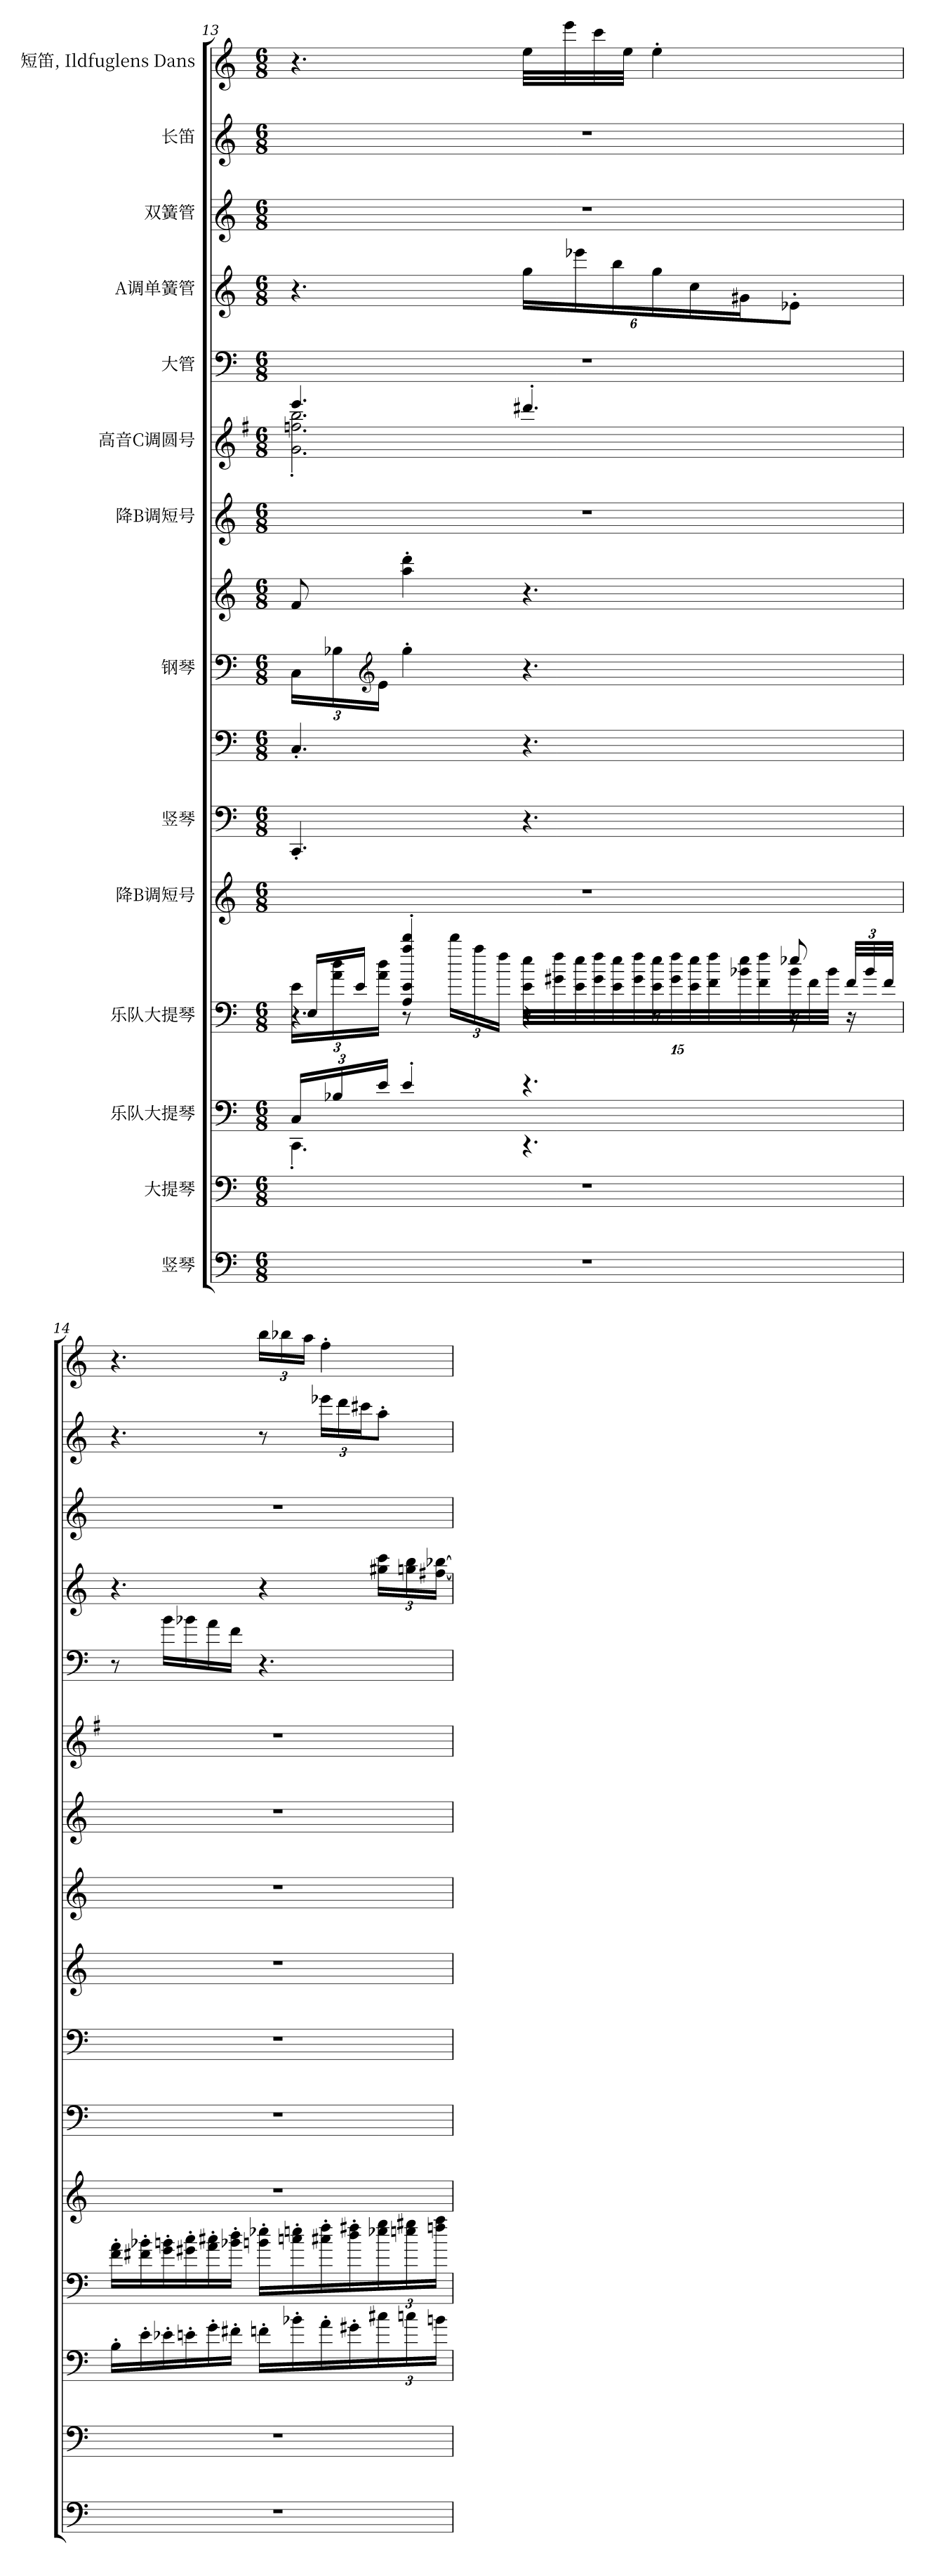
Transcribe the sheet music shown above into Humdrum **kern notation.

**kern	**kern	**kern	**kern	**kern	**kern	**kern	**kern	**kern	**kern	**kern	**kern	**kern	**kern	**kern	**kern
*part14	*part13	*part12	*part11	*part10	*part9	*part9	*part8	*part8	*part7	*part6	*part5	*part4	*part3	*part2	*part1
*staff16	*staff15	*staff14	*staff13	*staff12	*staff11	*staff10	*staff9	*staff8	*staff7	*staff6	*staff5	*staff4	*staff3	*staff2	*staff1
*I"竖琴	*I"大提琴	*I"乐队大提琴	*I"乐队大提琴	*I"降B调短号	*I"竖琴	*	*I"钢琴	*	*I"降B调短号	*I"高音C调圆号	*I"大管	*I"A调单簧管	*I"双簧管	*I"长笛	*I"短笛, Ildfuglens Dans
!!LO:PB:g=z
*clefF4	*clefF4	*clefF4	*clefF4	*clefG2	*clefF4	*clefF4	*clefF4	*clefG2	*clefG2	*clefG2	*clefF4	*clefG2	*clefG2	*clefG2	*clefG2
*	*	*	*	*ITrd1c2	*	*	*	*	*ITrd1c2	*ITrd4c7	*	*ITrd2c3	*	*	*ITrd-7c-12
*k[]	*k[]	*k[]	*k[]	*k[b-e-]	*k[]	*k[]	*k[]	*k[]	*k[b-e-]	*k[]	*k[]	*k[f#c#g#]	*k[]	*k[]	*k[]
*M6/8	*M6/8	*M6/8	*M6/8	*M6/8	*M6/8	*M6/8	*M6/8	*M6/8	*M6/8	*M6/8	*M6/8	*M6/8	*M6/8	*M6/8	*M6/8
=13	=13	=13	=13	=13	=13	=13	=13	=13	=13	=13	=13	=13	=13	=13	=13
*	*	*	*^	*	*	*	*	*	*	*	*	*	*	*	*
*	*	*Xbrackettup	*	*Xbrackettup	*	*	*	*Xbrackettup	*	*	*	*	*	*	*	*
*	*	*^	*	*^	*	*	*	*	*	*	*^	*	*	*	*	*
2.r	2.r	24C/LL	4.CC'\	4.r	24e\LL	16E/LL	2.r	4.CC'/	4.C'/	24C\LL	8f/	2.r	4.aa/	2.c\' 2.b-X\' 2.ee\'	2.r	4.r	2.r	2.r	4.r
.	.	24B-X/	.	.	24a\ 24dd\	.	.	.	.	24B-X\	.	.	.	.	.	.	.	.	.
.	.	.	.	.	.	16e/JJ	.	.	.	.	.	.	.	.	.	.	.	.	.
*	*	*	*	*	*	*	*	*	*	*clefG2	*	*	*	*	*	*	*	*	*
.	.	24e/JJ	.	.	24a\ 24dd\JJ	.	.	.	.	24e\JJ	.	.	.	.	.	.	.	.	.
.	.	4e'/	.	.	8r	4A/' 4e/' 4aa/' 4ddd/'	.	.	.	4gg'\	4aa\' 4ddd\'	.	.	.	.	.	.	.	.
.	.	.	.	.	24ddd\LL	.	.	.	.	.	.	.	.	.	.	.	.	.	.
.	.	.	.	.	24aa\	.	.	.	.	.	.	.	.	.	.	.	.	.	.
.	.	.	.	.	24ff\JJ	.	.	.	.	.	.	.	.	.	.	.	.	.	.
*	*	*	*	*	*	*	*	*	*	*	*	*	*	*	*	*Xbrackettup	*	*	*
.	.	4.r	4.r	4r	48e\ 48ee\LLL	8r	.	4.r	4.r	4.r	4.r	.	4.gg#X'/	.	.	24ee\LL	.	.	32eee\LLL
.	.	.	.	.	48g#X\ 48ff\	.	.	.	.	.	.	.	.	.	.	.	.	.	.
.	.	.	.	.	.	.	.	.	.	.	.	.	.	.	.	.	.	.	32eeee\
.	.	.	.	.	48e\ 48ee\	.	.	.	.	.	.	.	.	.	.	24cccn\	.	.	.
.	.	.	.	.	48g#\ 48ff\	.	.	.	.	.	.	.	.	.	.	.	.	.	32cccc\
.	.	.	.	.	48e\ 48ee\	.	.	.	.	.	.	.	.	.	.	24gg#\	.	.	.
.	.	.	.	.	.	.	.	.	.	.	.	.	.	.	.	.	.	.	32eee\JJJ
.	.	.	.	.	48g#\ 48ff\	.	.	.	.	.	.	.	.	.	.	.	.	.	.
.	.	.	.	.	48e\ 48ee\	8r	.	.	.	.	.	.	.	.	.	24ee\	.	.	4eee'\
.	.	.	.	.	48g#\ 48ff\	.	.	.	.	.	.	.	.	.	.	.	.	.	.
.	.	.	.	.	48e\ 48ee\	.	.	.	.	.	.	.	.	.	.	24a\	.	.	.
.	.	.	.	.	48f\ 48ff\	.	.	.	.	.	.	.	.	.	.	.	.	.	.
.	.	.	.	.	48b-X\ 48ee\	.	.	.	.	.	.	.	.	.	.	24e#X\J	.	.	.
.	.	.	.	.	48f\ 48ff\	.	.	.	.	.	.	.	.	.	.	.	.	.	.
.	.	.	.	8ee-X/	48b-\	16r	.	.	.	.	.	.	.	.	.	8cn'\J	.	.	.
.	.	.	.	.	48f\	.	.	.	.	.	.	.	.	.	.	.	.	.	.
.	.	.	.	.	48b-\JJJ	.	.	.	.	.	.	.	.	.	.	.	.	.	.
.	.	.	.	.	16r	48f/LLL	.	.	.	.	.	.	.	.	.	.	.	.	.
.	.	.	.	.	.	48b-/	.	.	.	.	.	.	.	.	.	.	.	.	.
.	.	.	.	.	.	48f/JJJ	.	.	.	.	.	.	.	.	.	.	.	.	.
*	*	*v	*v	*	*	*	*	*	*	*	*	*	*v	*v	*	*	*	*	*
*	*	*	*v	*v	*v	*	*	*	*	*	*	*	*	*	*	*	*
!!LO:PB:g=z
=14	=14	=14	=14	=14	=14	=14	=14	=14	=14	=14	=14	=14	=14	=14	=14
2.r	2.r	16B'\LL	16f\' 16a\'LL	2.r	2.r	2.r	2.r	2.r	2.r	2.r	8r	4.r	2.r	4.r	4.r
.	.	16e'\	16f#X\' 16b-X\'	.	.	.	.	.	.	.	.	.	.	.	.
.	.	16e-X'\	16g\' 16bn\'	.	.	.	.	.	.	.	16b\LL	.	.	.	.
.	.	16en'\	16g#X\' 16cc\'	.	.	.	.	.	.	.	16b-X\	.	.	.	.
.	.	16g'\	16a\' 16cc#X\'	.	.	.	.	.	.	.	16a\	.	.	.	.
.	.	16f#X'\JJ	16b-X\' 16dd\'JJ	.	.	.	.	.	.	.	16f\JJ	.	.	.	.
*	*	*	*	*	*	*	*	*	*	*	*	*	*	*	*Xbrackettup
.	.	16fn'\LL	16bn\' 16ee-X\'LL	.	.	.	.	.	.	.	4.r	4r	.	8r	24bbb\LL
.	.	.	.	.	.	.	.	.	.	.	.	.	.	.	24bbb-X\
.	.	16b-X'\	16ccn\' 16een\'	.	.	.	.	.	.	.	.	.	.	.	.
.	.	.	.	.	.	.	.	.	.	.	.	.	.	.	24aaa\JJ
*	*	*	*	*	*	*	*	*	*	*	*	*	*	*Xbrackettup	*
.	.	16a'\	16cc#X\' 16ff\'	.	.	.	.	.	.	.	.	.	.	24eee-X\LL	4fff'\
.	.	.	.	.	.	.	.	.	.	.	.	.	.	24ddd\	.
.	.	16g#X'\	16dd\' 16ff#X\'	.	.	.	.	.	.	.	.	.	.	.	.
.	.	.	.	.	.	.	.	.	.	.	.	.	.	24ccc#X\J	.
.	.	24cc#X\	24ee-X\ 24gg\	.	.	.	.	.	.	.	.	24ee#X\ 24aa\LL	.	8aa'\J	.
.	.	24ccn\	24een\ 24gg#X\	.	.	.	.	.	.	.	.	24een\ 24gg#\	.	.	.
.	.	24bn\JJ	24ffn\ 24aa\JJ	.	.	.	.	.	.	.	.	[24dd#X\ [24ggn\JJ	.	.	.
=	=	=	=	=	=	=	=	=	=	=	=	=	=	=	=
*-	*-	*-	*-	*-	*-	*-	*-	*-	*-	*-	*-	*-	*-	*-	*-
